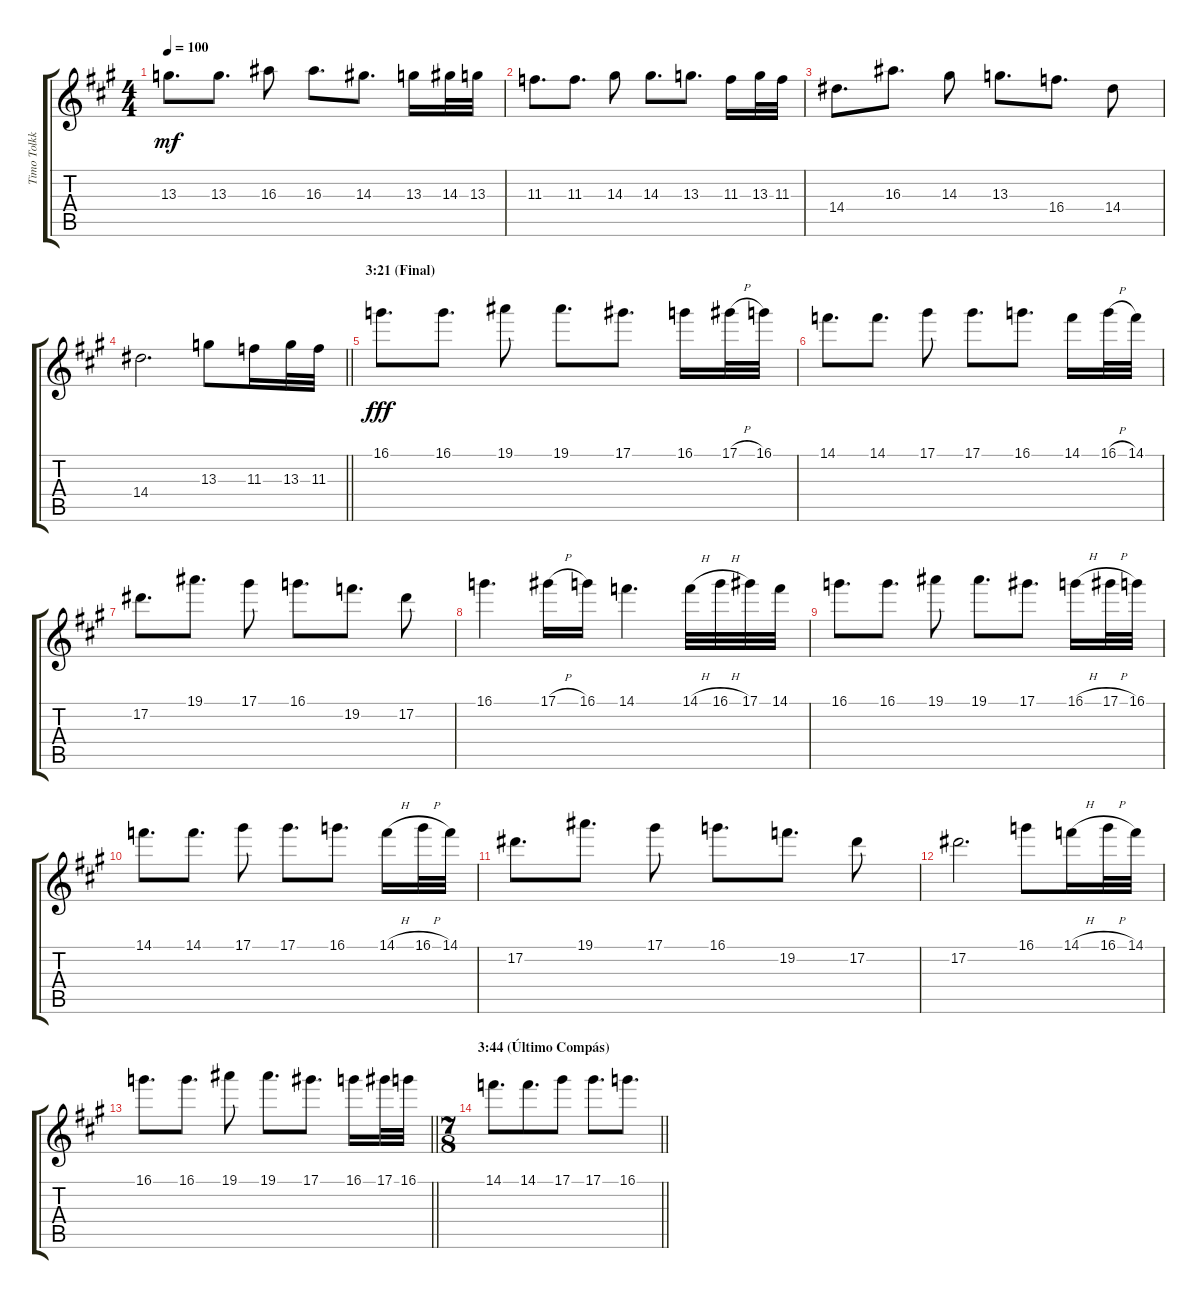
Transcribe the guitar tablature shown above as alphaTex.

\track ("Timo Tolkki (Solos)" "Timo Tolkk") {instrument distortionguitar}
\staff {score tabs}
\tuning (Eb4 Bb3 Gb3 Db3 Ab2 Eb2) {hide}
\ts (4 4)
\tempo 100
\clef g2
\ks a
13.3.8{d dy mf} 13.3.8{d} 16.3.8 16.3.8{d} 14.3.8{d} 13.3.16 14.3.32 13.3.32 |
11.3.8{d} 11.3.8{d} 14.3.8 14.3.8{d} 13.3.8{d} 11.3.16 13.3.32 11.3.32 |
14.4.8{d} 16.3.8{d} 14.3.8 13.3.8{d} 16.4.8{d} 14.4.8 |
\barLineRight lightlight
14.4.2{d} 13.3.8 11.3.16 13.3.32 11.3.32 |
\section ("" "3:21 (Final)")
16.1.8{d dy fff volume 10} 16.1.8{d} 19.1.8 19.1.8{d} 17.1.8{d} 16.1.16 17.1{h}.32 16.1.32 |
14.1.8{d} 14.1.8{d} 17.1.8 17.1.8{d} 16.1.8{d} 14.1.16 16.1{h}.32 14.1.32 |
17.2.8{d} 19.1.8{d} 17.1.8 16.1.8{d} 19.2.8{d} 17.2.8 |
16.1.4{d} 17.1{h}.16 16.1.16 14.1.4{d} 14.1{h}.32 16.1{h}.32 17.1.32 14.1.32 |
16.1.8{d volume 4} 16.1.8{d} 19.1.8 19.1.8{d} 17.1.8{d} 16.1{h}.16 17.1{h}.32 16.1.32 |
14.1.8{d} 14.1.8{d} 17.1.8 17.1.8{d} 16.1.8{d} 14.1{h}.16 16.1{h}.32 14.1.32 |
17.2.8{d} 19.1.8{d} 17.1.8 16.1.8{d} 19.2.8{d} 17.2.8 |
17.2.2{d} 16.1.8 14.1{h}.16 16.1{h}.32 14.1.32 |
\barLineRight lightlight
16.1.8{d volume 0} 16.1.8{d} 19.1.8 19.1.8{d} 17.1.8{d} 16.1.16 17.1.32 16.1.32 |
\ts (7 8)
\section ("" "3:44 (Último Compás)")
\barLineRight lightlight
14.1.8{d} 14.1.8{d} 17.1.8 17.1.8{d} 16.1.8{d}
